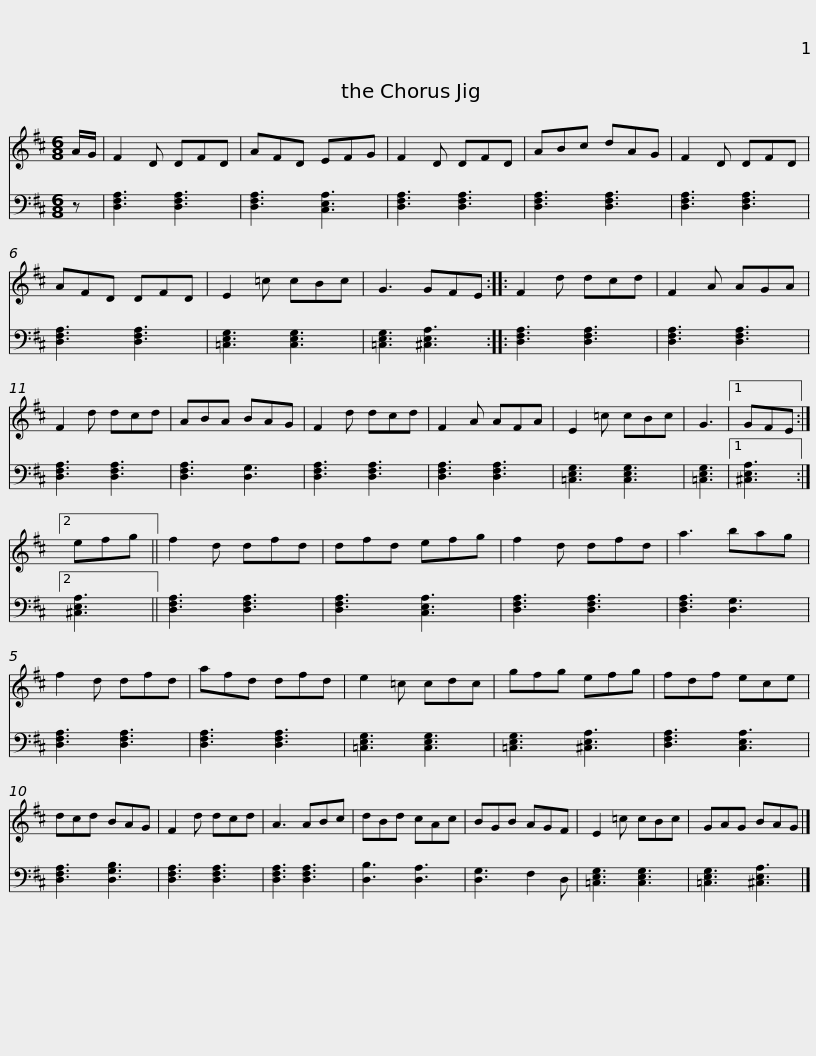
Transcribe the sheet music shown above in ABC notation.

X:1
%%score 1 2
L:1/8
M:6/8
I:linebreak $
K:D
V:1 treble
V:2 bass
V:1
 A/G/ | F2 D DFD | AFD EFG | F2 D DFD | ABc dAG | %5
 F2 D DFD | AFD DFD | E2 =c cBc |$ G3 GFE :: F2 d dcd | %10
 F2 A AGA | F2 d dcd | ABA BAG | F2 d dcd | F2 A AFA | %15
 E2 =c cBc |$ G3 |1 GFE :|2 efg || f2 d dfd | %20
 dfd efg | f2 d dfd | a3 bag | f2 d dfd | afd dfd |$ %25
 e2 =c cdc | gfg efg | fdf ece | dcd BAG | F2 d dcd | %30
 A3 ABc | dBd cAc | BGB AGF |$ E2 =c cBc | GAG BAG |] %35
V:2
 z | [D,F,A,]3 [D,F,A,]3 | [D,F,A,]3 [C,E,A,]3 | [D,F,A,]3 [D,F,A,]3 | [D,F,A,]3 [D,F,A,]3 | %5
 [D,F,A,]3 [D,F,A,]3 | [D,F,A,]3 [D,F,A,]3 | [=C,E,G,]3 [C,E,G,]3 |$ [=C,E,G,]3 [^C,E,A,]3 :: [D,F,A,]3 [D,F,A,]3 | %10
 [D,F,A,]3 [D,F,A,]3 | [D,F,A,]3 [D,F,A,]3 | [D,F,A,]3 [D,G,]3 | [D,F,A,]3 [D,F,A,]3 | [D,F,A,]3 [D,F,A,]3 | %15
 [=C,E,G,]3 [C,E,G,]3 |$ [=C,E,G,]3 |1 [^C,E,A,]3 :|2 [^C,E,A,]3 || [D,F,A,]3 [D,F,A,]3 | %20
 [D,F,A,]3 [C,E,A,]3 | [D,F,A,]3 [D,F,A,]3 | [D,F,A,]3 [D,G,]3 | [D,F,A,]3 [D,F,A,]3 | [D,F,A,]3 [D,F,A,]3 |$ %25
 [=C,E,G,]3 [C,E,G,]3 | [=C,E,G,]3 [^C,E,A,]3 | [D,F,A,]3 [C,E,A,]3 | [D,F,A,]3 [D,G,B,]3 | [D,F,A,]3 [D,F,A,]3 | %30
 [D,F,A,]3 [D,F,A,]3 | [D,B,]3 [D,A,]3 | [D,G,]3 F,2 D, |$ [=C,E,G,]3 [C,E,G,]3 | [=C,E,G,]3 [^C,E,A,]3 |] %35
